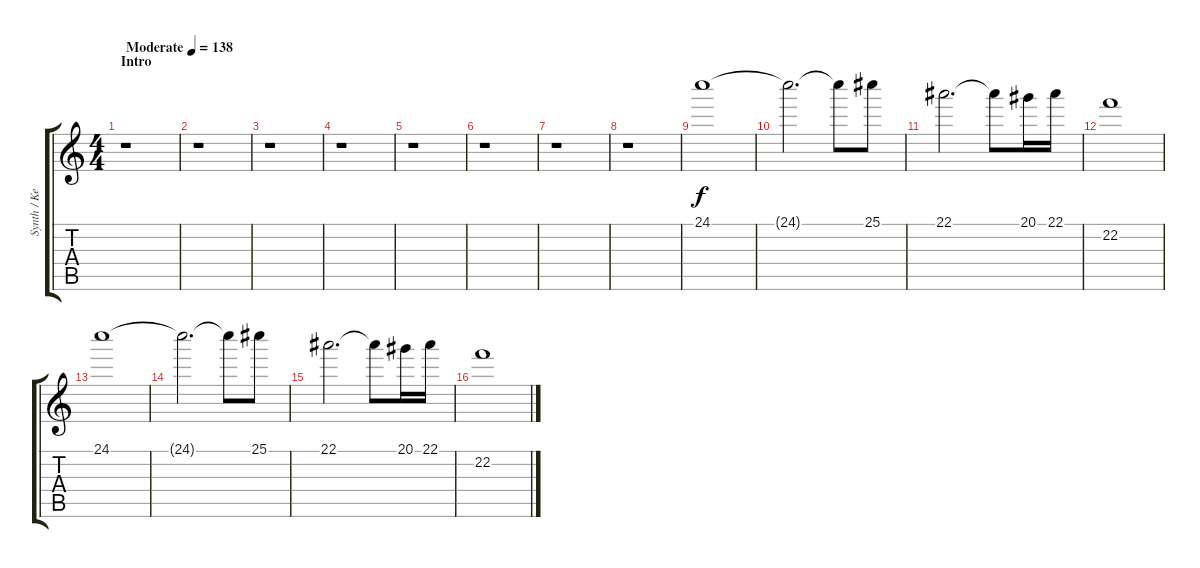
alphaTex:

\track ("Synth / Keyboard" "Synth / Ke") {instrument synthstrings1}
\staff {score tabs}
\tuning (C5 G4 Eb4 Bb3 F3 C3) {hide}
\ts (4 4)
\section ("" "Intro")
\tempo (138 "Moderate")
\clef g2
\ks c
r.1{dy f instrument synthstrings1} |
r.1 |
r.1 |
r.1 |
r.1 |
r.1 |
r.1 |
r.1 |
24.1.1 |
24.1{t}.2{d} 24.1{t}.8 25.1.8 |
22.1.2{d} 22.1{t}.8 20.1.16 22.1.16 |
22.2.1 |
24.1.1 |
24.1{t}.2{d} 24.1{t}.8 25.1.8 |
22.1.2{d} 22.1{t}.8 20.1.16 22.1.16 |
22.2.1
